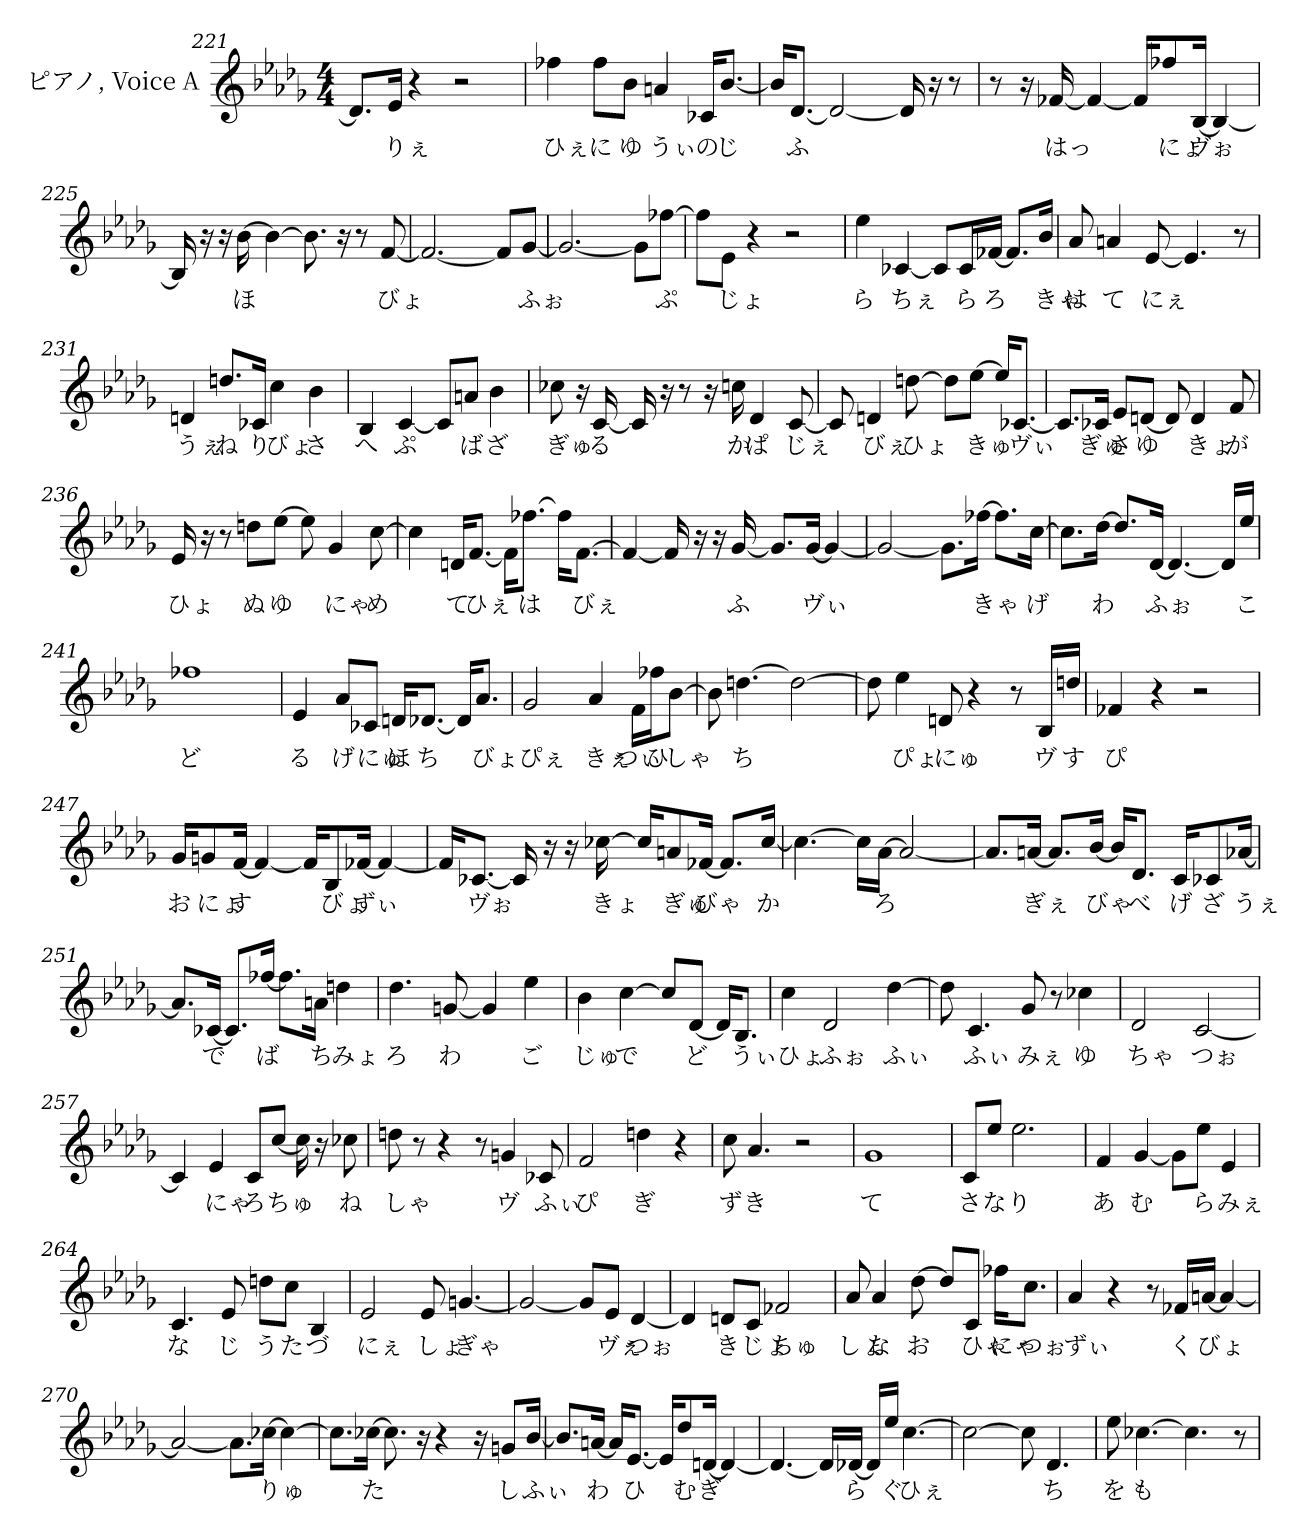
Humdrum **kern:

**kern	**text
*part1	*part1
*staff1	*staff1
*I"ピアノ, Voice A	*
*clefG2	*
*k[b-e-a-d-g-]	*
*M4/4	*
=221	=221
8.d-/L]	.
!	!LO:LY:b
16e-/Jk	りぇ
4r	.
2r	.
=222	=222
!	!LO:LY:b
4ff-X\	ひぇ
!	!LO:LY:b
8ff-\L	に
!	!LO:LY:b
8b-\J	ゆ
!	!LO:LY:b
4an/	うぃ
!	!LO:LY:b
16c-X/KL	の
!	!LO:LY:b
[8.b-/J	じ
=223	=223
16b-/KL]	.
!	!LO:LY:b
[8.d-/J	ふ
2d-/_	.
16d-/]	.
16r	.
8r	.
!!LO:LB:g=z
=224	=224
8r	.
16r	.
!	!LO:LY:b
[16f-X/	はっ
4f-/_	.
16f-/KL]	.
!	!LO:LY:b
8ff-X/	にょ
!	!LO:LY:b
[16B-/Jk	ヴぉ
4B-/_	.
=225	=225
16B-/]	.
16r	.
16r	.
!	!LO:LY:b
[16b-\	ほ
4b-\_	.
8.b-\]	.
16r	.
8r	.
!	!LO:LY:b
[8f/	びょ
=226	=226
2.f/_	.
8f/L]	.
!	!LO:LY:b
[8g-/J	ふぉ
=227	=227
2.g-/_	.
8g-\L]	.
!	!LO:LY:b
[8ff-X\J	ぷ
=228	=228
8ff-\L]	.
!	!LO:LY:b
8e-\J	じょ
4r	.
2r	.
!!LO:LB:g=z
=229	=229
!	!LO:LY:b
4ee-\	ら
!	!LO:LY:b
[4c-X/	ちぇ
8c-/L]	.
!	!LO:LY:b
16c-/L	ら
!	!LO:LY:b
[16f-X/JJ	ろ
8.f-/L]	.
!	!LO:LY:b
16b-/Jk	きゃ
=230	=230
!	!LO:LY:b
8a-/	は
!	!LO:LY:b
4an/	て
!	!LO:LY:b
[8e-/	にぇ
4.e-/]	.
8r	.
=231	=231
!	!LO:LY:b
4dn/	うぇ
!	!LO:LY:b
8.ddn/L	ね
!	!LO:LY:b
16c-X/Jk	り
!	!LO:LY:b
4cc\	びょ
!	!LO:LY:b
4b-\	さ
=232	=232
!	!LO:LY:b
4B-/	へ
!	!LO:LY:b
[4c/	ぷ
8c/L]	.
!	!LO:LY:b
8an/J	ば
!	!LO:LY:b
4b-\	ざ
!!LO:PB:g=z
=233	=233
!	!LO:LY:b
8cc-X\	ぎゅ
16r	.
!	!LO:LY:b
[16c/	る
16c/]	.
16r	.
8r	.
16r	.
!	!LO:LY:b
16ccn\	か
!	!LO:LY:b
4d-/	ぱ
!	!LO:LY:b
[8c/	じぇ
=234	=234
8c/]	.
!	!LO:LY:b
4dn/	びぇ
!	!LO:LY:b
[8ddn\	ひょ
8dd\L]	.
!	!LO:LY:b
[8ee-\J	きゅ
16ee-/KL]	.
!	!LO:LY:b
[8.c-X/J	ヴぃ
=235	=235
8.c-/L]	.
!	!LO:LY:b
16c-X/Jk	ぎゅ
!	!LO:LY:b
8e-/L	さ
!	!LO:LY:b
[8dn/J	ゆ
8d/]	.
!	!LO:LY:b
4d/	きょ
!	!LO:LY:b
8f/	が
!!LO:LB:g=z
=236	=236
!	!LO:LY:b
16e-/	ひょ
16r	.
8r	.
!	!LO:LY:b
8ddn\L	ぬ
!	!LO:LY:b
[8ee-\J	ゆ
8ee-\]	.
!	!LO:LY:b
4g-/	にゃ
!	!LO:LY:b
[8cc\	め
=237	=237
4cc\]	.
!	!LO:LY:b
16dn/KL	て
!	!LO:LY:b
[8.f/J	ひぇ
16f\KL]	.
!	!LO:LY:b
[8.ff-X\J	は
16ff-\KL]	.
!	!LO:LY:b
[8.f\J	びぇ
=238	=238
4f/_	.
16f/]	.
16r	.
16r	.
!	!LO:LY:b
[16g-/	ふ
8.g-/L]	.
!	!LO:LY:b
[16g-/Jk	ヴぃ
4g-/_	.
=239	=239
2g-/_	.
8.g-\L]	.
!	!LO:LY:b
[16ff-X\Jk	きゃ
8.ff-\L]	.
!	!LO:LY:b
[16cc\Jk	げ
!!LO:LB:g=z
=240	=240
8.cc\L]	.
!	!LO:LY:b
[16dd-\Jk	わ
8.dd-/L]	.
!	!LO:LY:b
[16d-/Jk	ふぉ
4.d-/_	.
16d-/LL]	.
!	!LO:LY:b
16ee-/JJ	こ
=241	=241
!	!LO:LY:b
1ff-X	ど
=242	=242
!	!LO:LY:b
4e-/	る
!	!LO:LY:b
8a-/L	げ
!	!LO:LY:b
8c-X/J	にゅ
!	!LO:LY:b
16dn/KL	ほ
!	!LO:LY:b
[8.d-X/J	ち
16d-/KL]	.
!	!LO:LY:b
8.a-/J	びょ
=243	=243
!	!LO:LY:b
2g-/	ぴぇ
!	!LO:LY:b
4a-/	きぇ
!	!LO:LY:b
16f\LL	つぃ
!	!LO:LY:b
16ff-X\J	ひ
!	!LO:LY:b
[8b-\J	しゃ
=244	=244
8b-\]	.
!	!LO:LY:b
[4.ddn\	ち
2dd\_	.
=245	=245
8dd\]	.
!	!LO:LY:b
4ee-\	ぴょ
!	!LO:LY:b
8dn/	にゅ
4r	.
8r	.
!	!LO:LY:b
16B-/LL	ヴ
!	!LO:LY:b
16ddn/JJ	す
!!LO:LB:g=z
=246	=246
!	!LO:LY:b
4f-X/	ぴ
4r	.
2r	.
=247	=247
!	!LO:LY:b
16g-/KL	お
!	!LO:LY:b
8gn/	にょ
!	!LO:LY:b
[16f/Jk	す
4f/_	.
16f/KL]	.
!	!LO:LY:b
8B-/	びょ
!	!LO:LY:b
[16f-X/Jk	ずぃ
4f-/_	.
=248	=248
16f-/KL]	.
!	!LO:LY:b
[8.c-X/J	ヴぉ
16c-/]	.
16r	.
16r	.
!	!LO:LY:b
[16cc-X\	きょ
16cc-/KL]	.
!	!LO:LY:b
8an/	ぎゅ
!	!LO:LY:b
[16f-X/Jk	びゃ
8.f-/L]	.
!	!LO:LY:b
[16cc-/Jk	か
=249	=249
4.cc-\_	.
16cc-\LL]	.
!	!LO:LY:b
[16a-\JJ	ろ
2a-/_	.
!!LO:LB:g=z
=250	=250
8.a-/L]	.
!	!LO:LY:b
[16an/Jk	ぎぇ
8.a/L]	.
!	!LO:LY:b
[16b-/Jk	びゃ
16b-/KL]	.
!	!LO:LY:b
8.d-/J	べ
!	!LO:LY:b
16c/KL	げ
!	!LO:LY:b
8c-X/	ざ
!	!LO:LY:b
[16a-X/Jk	うぇ
=251	=251
8.a-/L]	.
!	!LO:LY:b
[16c-X/Jk	で
8.c-/L]	.
!	!LO:LY:b
[16ff-X/Jk	ば
8.ff-\L]	.
!	!LO:LY:b
16an\Jk	ち
!	!LO:LY:b
4ddn\	みょ
=252	=252
!	!LO:LY:b
4.dd-\	ろ
!	!LO:LY:b
[8gn/	わ
4g/]	.
!	!LO:LY:b
4ee-\	ご
=253	=253
!	!LO:LY:b
4b-\	じゅ
!	!LO:LY:b
[4cc\	で
8cc/L]	.
!	!LO:LY:b
[8d-/J	ど
16d-/KL]	.
!	!LO:LY:b
8.B-/J	うぃ
!!LO:LB:g=z
=254	=254
!	!LO:LY:b
4cc\	ひょ
!	!LO:LY:b
2d-/	ふぉ
!	!LO:LY:b
[4dd-\	ふぃ
=255	=255
8dd-\]	.
!	!LO:LY:b
4.c/	ふぃ
!	!LO:LY:b
8g-/	みぇ
8r	.
!	!LO:LY:b
4cc-X\	ゆ
=256	=256
!	!LO:LY:b
2d-/	ちゃ
!	!LO:LY:b
[2c/	つぉ
=257	=257
4c/]	.
!	!LO:LY:b
4e-/	にゃ
!	!LO:LY:b
8c/L	ろ
!	!LO:LY:b
[8cc/J	ちゅ
16cc\]	.
16r	.
!	!LO:LY:b
8cc-X\	ね
=258	=258
!	!LO:LY:b
8ddn\	しゃ
8r	.
4r	.
8r	.
!	!LO:LY:b
4gn/	ヴ
!	!LO:LY:b
8c-X/	ふぃ
=259	=259
!	!LO:LY:b
2f/	ぴ
!	!LO:LY:b
4ddn\	ぎ
4r	.
=260	=260
!	!LO:LY:b
8cc\	ず
!	!LO:LY:b
4.a-/	き
2r	.
!!LO:LB:g=z
=261	=261
!	!LO:LY:b
1g-	て
=262	=262
!	!LO:LY:b
8c/L	さ
!	!LO:LY:b
8ee-/J	な
!	!LO:LY:b
2.ee-\	り
=263	=263
!	!LO:LY:b
4f/	あ
!	!LO:LY:b
[4g-/	む
8g-\L]	.
!	!LO:LY:b
8ee-\J	ら
!	!LO:LY:b
4e-/	みぇ
=264	=264
!	!LO:LY:b
4.c/	な
!	!LO:LY:b
8e-/	じ
!	!LO:LY:b
8ddn\L	う
!	!LO:LY:b
8cc\J	た
!	!LO:LY:b
4B-/	づ
=265	=265
!	!LO:LY:b
2e-/	にぇ
!	!LO:LY:b
8e-/	しょ
!	!LO:LY:b
[4.gn/	ぎゃ
=266	=266
2g/_	.
8g/L]	.
!	!LO:LY:b
8e-/J	ヴぇ
!	!LO:LY:b
[4d-/	つぉ
=267	=267
4d-/]	.
!	!LO:LY:b
8dn/L	き
!	!LO:LY:b
8c/J	じょ
!	!LO:LY:b
2f-X/	ちゅ
!!LO:LB:g=z
=268	=268
!	!LO:LY:b
8a-/	しょ
!	!LO:LY:b
4a-/	な
!	!LO:LY:b
[8dd-\	お
8dd-/L]	.
!	!LO:LY:b
8c/J	ひゃ
!	!LO:LY:b
16ff-X\KL	にゃ
!	!LO:LY:b
8.cc\J	つぉ
=269	=269
!	!LO:LY:b
4a-/	ずぃ
4r	.
8r	.
!	!LO:LY:b
16f-X/LL	く
!	!LO:LY:b
[16an/JJ	びょ
4a/_	.
=270	=270
2a/_	.
8.a\L]	.
!	!LO:LY:b
[16cc-X\Jk	りゅ
4cc-\_	.
=271	=271
8.cc-\L]	.
!	!LO:LY:b
[16cc-X\Jk	た
8.cc-\]	.
16r	.
4r	.
16r	.
!	!LO:LY:b
8gn/L	し
!	!LO:LY:b
[16b-/Jk	ふぃ
!!LO:LB:g=z
=272	=272
8.b-/L]	.
!	!LO:LY:b
[16an/Jk	わ
16a/KL]	.
!	!LO:LY:b
[8.e-/J	ひ
16e-/KL]	.
!	!LO:LY:b
8dd-/	む
!	!LO:LY:b
[16dn/Jk	ぎ
4d/_	.
=273	=273
4.d/_	.
16d/LL]	.
!	!LO:LY:b
[16d-X/JJ	ら
16d-/LL]	.
!	!LO:LY:b
16ee-/JJ	ぐ
!	!LO:LY:b
[4.cc\	ひぇ
=274	=274
2cc\_	.
8cc\]	.
!	!LO:LY:b
4.d-/	ち
=275	=275
!	!LO:LY:b
8ee-\	を
!	!LO:LY:b
[4.cc-X\	も
4.cc-\]	.
8r	.
=	=
*-	*-
